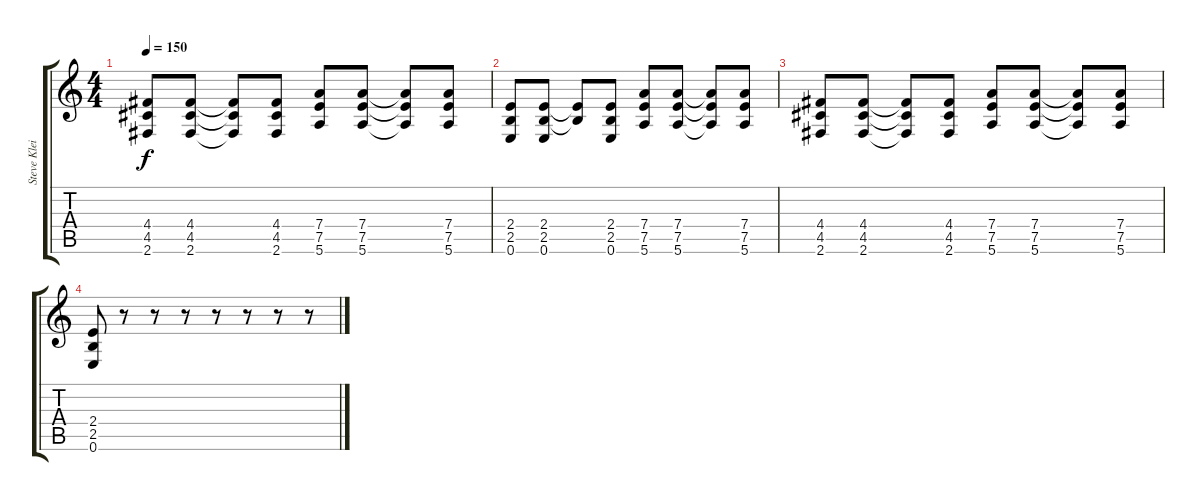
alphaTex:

\track ("Steve Klein - Rhytm Guitar" "Steve Klei") {instrument overdrivenguitar}
\staff {score tabs}
\tuning (E4 B3 G3 D3 A2 E2) {hide}
\ts (4 4)
\tempo 150
\clef g2
\ks c
(4.4 4.5 2.6).8{dy f} (4.4 4.5 2.6).8 (4.4{t} 4.5{t} 2.6{t}).8 (4.4 4.5 2.6).8 (7.4 7.5 5.6).8 (7.4 7.5 5.6).8 (7.4{t} 7.5{t} 5.6{t}).8 (7.4 7.5 5.6).8 |
(2.4 2.5 0.6).8 (2.4 2.5 0.6).8 (2.4{t} 2.5{t}).8 (2.4 2.5 0.6).8 (7.4 7.5 5.6).8 (7.4 7.5 5.6).8 (7.4{t} 7.5{t} 5.6{t}).8 (7.4 7.5 5.6).8 |
(4.4 4.5 2.6).8 (4.4 4.5 2.6).8 (4.4{t} 4.5{t} 2.6{t}).8 (4.4 4.5 2.6).8 (7.4 7.5 5.6).8 (7.4 7.5 5.6).8 (7.4{t} 7.5{t} 5.6{t}).8 (7.4 7.5 5.6).8 |
(2.4 2.5 0.6).8 r.8 r.8 r.8 r.8 r.8 r.8 r.8
